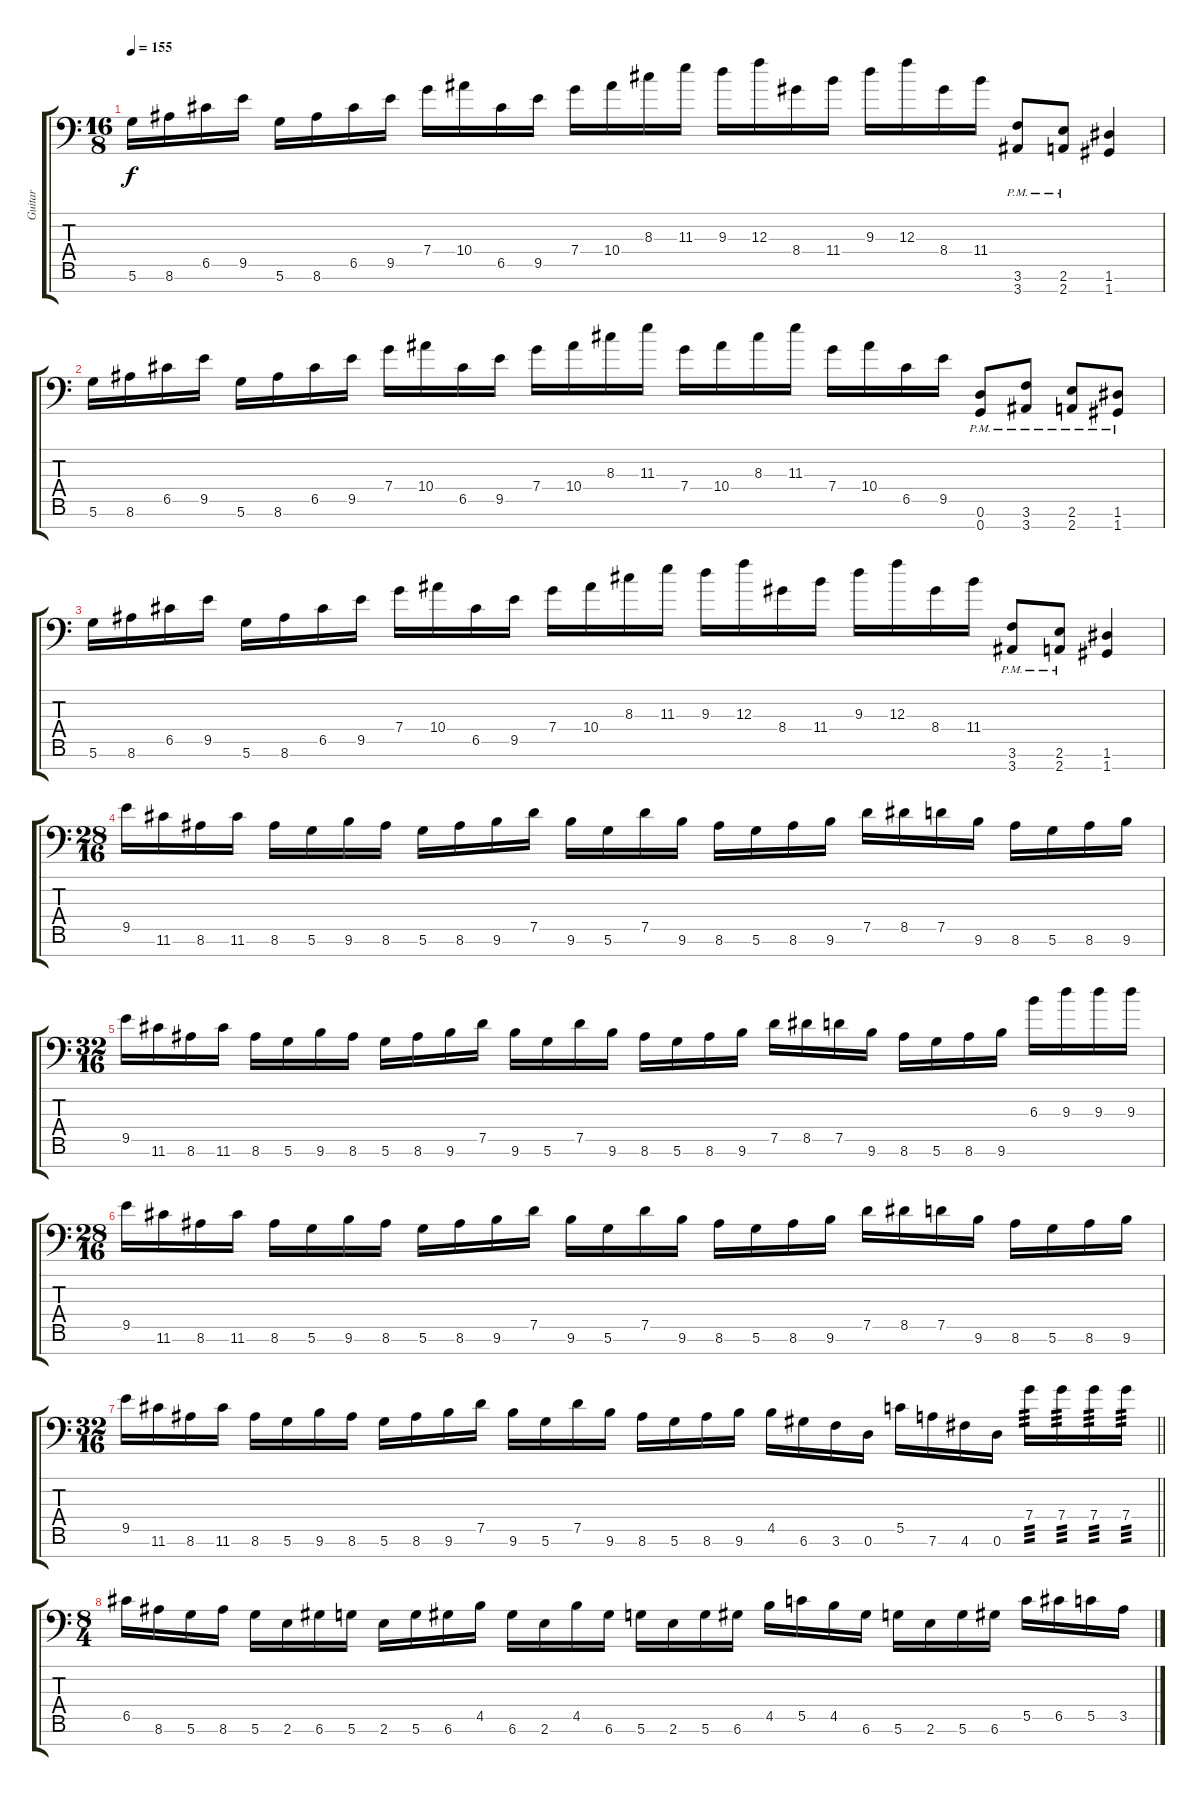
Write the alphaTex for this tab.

\track ("Guitar" "Guitar") {instrument distortionguitar}
\staff {score tabs}
\tuning (D4 A3 F3 C3 G2 D2 G1) {hide}
\ts (16 8)
\tempo 155
\clef f4
\ks c
5.6.16{dy f} 8.6.16 6.5.16 9.5.16 5.6.16 8.6.16 6.5.16 9.5.16 7.4.16 10.4.16 6.5.16 9.5.16 7.4.16 10.4.16 8.3.16 11.3.16 9.3.16 12.3.16 8.4.16 11.4.16 9.3.16 12.3.16 8.4.16 11.4.16 (3.6{pm} 3.7{pm}).8 (2.6{pm} 2.7{pm}).8 (1.6 1.7).4 |
5.6.16 8.6.16 6.5.16 9.5.16 5.6.16 8.6.16 6.5.16 9.5.16 7.4.16 10.4.16 6.5.16 9.5.16 7.4.16 10.4.16 8.3.16 11.3.16 7.4.16 10.4.16 8.3.16 11.3.16 7.4.16 10.4.16 6.5.16 9.5.16 (0.6{pm} 0.7{pm}).8 (3.6{pm} 3.7{pm}).8 (2.6{pm} 2.7{pm}).8 (1.6{pm} 1.7{pm}).8 |
5.6.16 8.6.16 6.5.16 9.5.16 5.6.16 8.6.16 6.5.16 9.5.16 7.4.16 10.4.16 6.5.16 9.5.16 7.4.16 10.4.16 8.3.16 11.3.16 9.3.16 12.3.16 8.4.16 11.4.16 9.3.16 12.3.16 8.4.16 11.4.16 (3.6{pm} 3.7{pm}).8 (2.6{pm} 2.7{pm}).8 (1.6 1.7).4 |
\ts (28 16)
9.5.16 11.6.16 8.6.16 11.6.16 8.6.16 5.6.16 9.6.16 8.6.16 5.6.16 8.6.16 9.6.16 7.5.16 9.6.16 5.6.16 7.5.16 9.6.16 8.6.16 5.6.16 8.6.16 9.6.16 7.5.16 8.5.16 7.5.16 9.6.16 8.6.16 5.6.16 8.6.16 9.6.16 |
\ts (32 16)
9.5.16 11.6.16 8.6.16 11.6.16 8.6.16 5.6.16 9.6.16 8.6.16 5.6.16 8.6.16 9.6.16 7.5.16 9.6.16 5.6.16 7.5.16 9.6.16 8.6.16 5.6.16 8.6.16 9.6.16 7.5.16 8.5.16 7.5.16 9.6.16 8.6.16 5.6.16 8.6.16 9.6.16 6.3.16 9.3.16 9.3.16 9.3.16 |
\ts (28 16)
9.5.16 11.6.16 8.6.16 11.6.16 8.6.16 5.6.16 9.6.16 8.6.16 5.6.16 8.6.16 9.6.16 7.5.16 9.6.16 5.6.16 7.5.16 9.6.16 8.6.16 5.6.16 8.6.16 9.6.16 7.5.16 8.5.16 7.5.16 9.6.16 8.6.16 5.6.16 8.6.16 9.6.16 |
\ts (32 16)
\barLineRight lightlight
9.5.16 11.6.16 8.6.16 11.6.16 8.6.16 5.6.16 9.6.16 8.6.16 5.6.16 8.6.16 9.6.16 7.5.16 9.6.16 5.6.16 7.5.16 9.6.16 8.6.16 5.6.16 8.6.16 9.6.16 4.5.16 6.6.16 3.6.16 0.6.16 5.5.16 7.6.16 4.6.16 0.6.16 7.4.16{tp 3} 7.4.16{tp 3} 7.4.16{tp 3} 7.4.16{tp 3} |
\ts (8 4)
6.5.16 8.6.16 5.6.16 8.6.16 5.6.16 2.6.16 6.6.16 5.6.16 2.6.16 5.6.16 6.6.16 4.5.16 6.6.16 2.6.16 4.5.16 6.6.16 5.6.16 2.6.16 5.6.16 6.6.16 4.5.16 5.5.16 4.5.16 6.6.16 5.6.16 2.6.16 5.6.16 6.6.16 5.5.16 6.5.16 5.5.16 3.5.16
